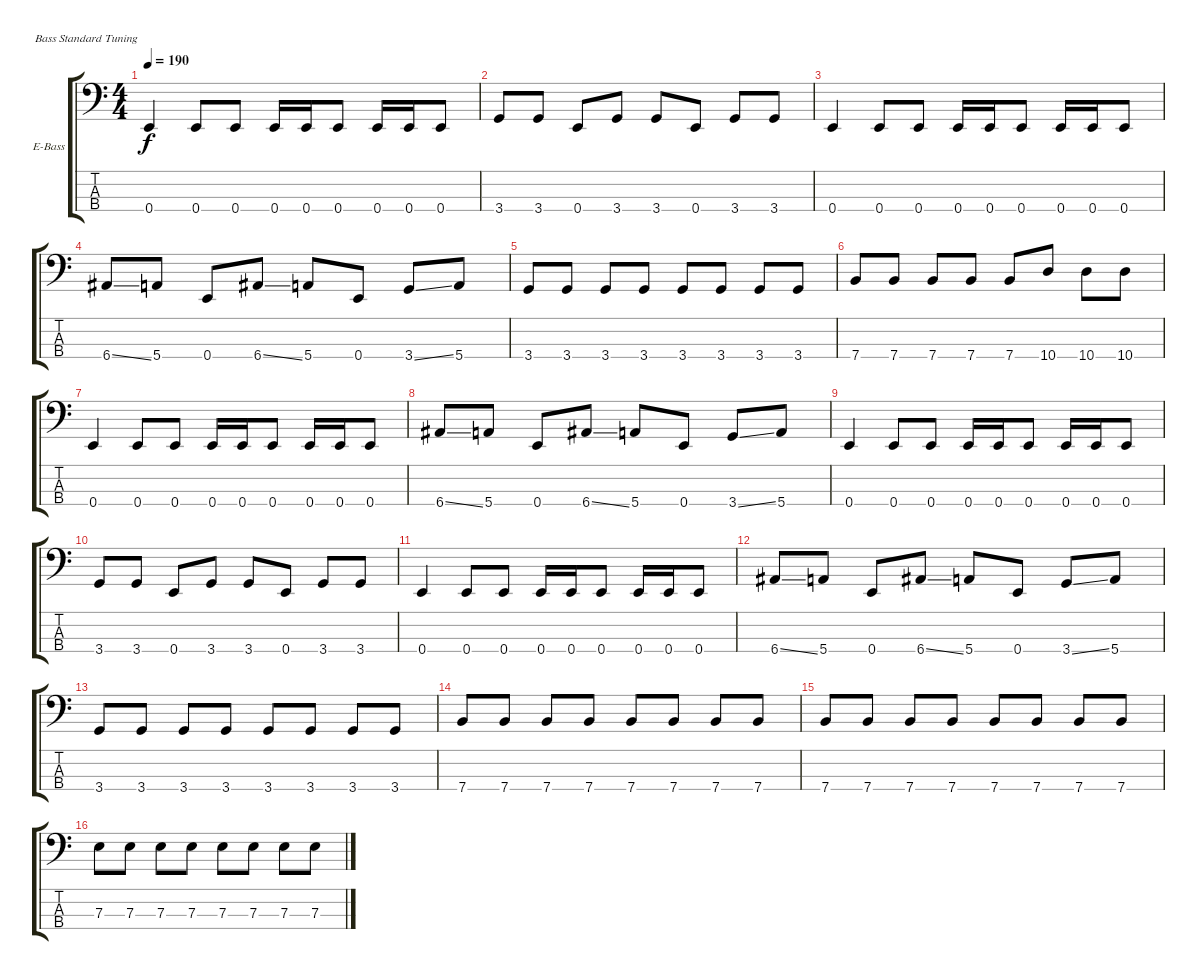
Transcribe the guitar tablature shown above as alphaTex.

\defaultSystemsLayout 4
\bracketExtendMode groupsimilarinstruments
\firstSystemTrackNameOrientation horizontal
\otherSystemsTrackNameOrientation horizontal
\track ("Electric Bass" "E-Bass") {instrument electricbassfinger}
\staff {score tabs}
\tuning (G2 D2 A1 E1)
\ts (4 4)
\tempo 190
\clef f4
\scale
0.333333
\ks c
0.4.4{dy f} 0.4.8 0.4.8 0.4.16 0.4.16 0.4.8 0.4.16 0.4.16 0.4.8 |
\scale
0.333333 3.4.8 3.4.8 0.4.8 3.4.8 3.4.8 0.4.8 3.4.8 3.4.8 |
\scale
0.333333 0.4.4 0.4.8 0.4.8 0.4.16 0.4.16 0.4.8 0.4.16 0.4.16 0.4.8 |
\scale
0.333333 6.4{ss}.8 5.4.8 0.4.8 6.4{ss}.8 5.4.8 0.4.8 3.4{ss}.8 5.4.8 |
\scale
0.333333 3.4.8 3.4.8 3.4.8 3.4.8 3.4.8 3.4.8 3.4.8 3.4.8 |
\scale
0.333333 7.4.8 7.4.8 7.4.8 7.4.8 7.4.8 10.4.8 10.4.8 10.4.8 |
\scale
0.333333 0.4.4 0.4.8 0.4.8 0.4.16 0.4.16 0.4.8 0.4.16 0.4.16 0.4.8 |
\scale
0.333333 6.4{ss}.8 5.4.8 0.4.8 6.4{ss}.8 5.4.8 0.4.8 3.4{ss}.8 5.4.8 |
\scale
0.333333 0.4.4 0.4.8 0.4.8 0.4.16 0.4.16 0.4.8 0.4.16 0.4.16 0.4.8 |
\scale
0.333333 3.4.8 3.4.8 0.4.8 3.4.8 3.4.8 0.4.8 3.4.8 3.4.8 |
\scale
0.333333 0.4.4 0.4.8 0.4.8 0.4.16 0.4.16 0.4.8 0.4.16 0.4.16 0.4.8 |
\scale
0.333333 6.4{ss}.8 5.4.8 0.4.8 6.4{ss}.8 5.4.8 0.4.8 3.4{ss}.8 5.4.8 |
\scale
0.333333 3.4.8 3.4.8 3.4.8 3.4.8 3.4.8 3.4.8 3.4.8 3.4.8 |
\scale
0.333333 7.4.8 7.4.8 7.4.8 7.4.8 7.4.8 7.4.8 7.4.8 7.4.8 |
\scale
0.333333 7.4.8 7.4.8 7.4.8 7.4.8 7.4.8 7.4.8 7.4.8 7.4.8 |
\scale
0.333333 7.3.8 7.3.8 7.3.8 7.3.8 7.3.8 7.3.8 7.3.8 7.3.8
